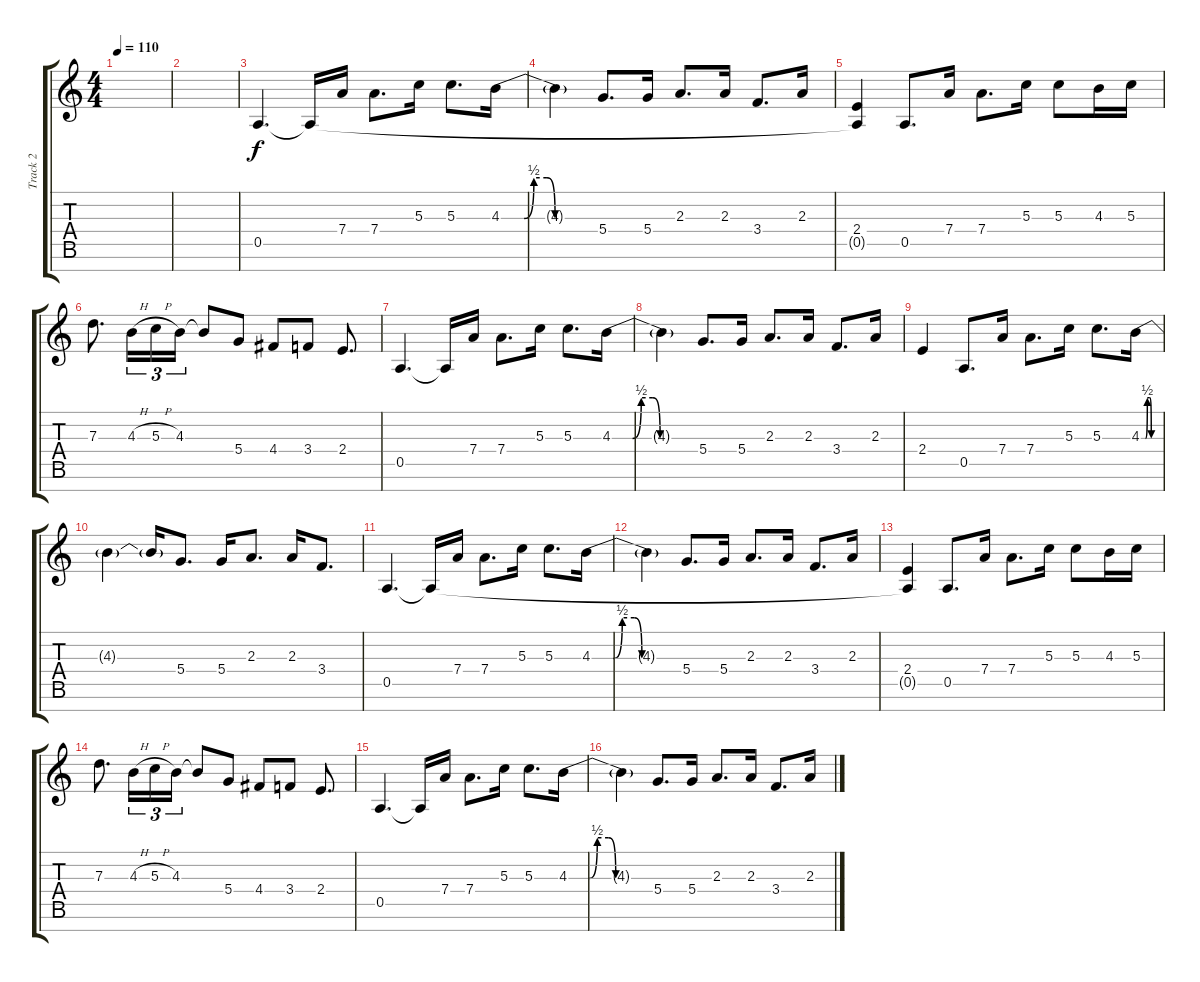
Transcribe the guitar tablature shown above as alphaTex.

\track ("Track 2" "Track 2") {instrument acousticguitarsteel}
\staff {score tabs}
\tuning (E4 B3 G3 D3 A2 E2 B1) {hide}
\ts (4 4)
\tempo 110
\clef g2
\ks c
|
|
0.5.4{d instrument acousticguitarsteel} 0.5{t}.16 7.4.16 7.4.8{d} 5.3.16 5.3.8{d} 4.3{be (custom 0 0 10 0 14 0 20 2 28 2 33 0 60 0)}.16 |
4.3{t}.4 5.4.8{d} 5.4.16 2.3.8{d} 2.3.16 3.4.8{d} 2.3.16 |
(2.4 0.5{t}).4 0.5.8{d} 7.4.16 7.4.8{d} 5.3.16 5.3.8 4.3.16 5.3.16 |
7.3.8{d} 4.3{h}.16{tu (3 2)} 5.3{h}.16{tu (3 2)} 4.3.16{tu (3 2)} 4.3{t}.8 5.4.8 4.4.8 3.4.8 2.4.8{d} |
0.5.4{d} 0.5{t}.16 7.4.16 7.4.8{d} 5.3.16 5.3.8{d} 4.3{be (custom 0 0 10 0 14 0 20 2 28 2 33 0 60 0)}.16 |
4.3{t}.4 5.4.8{d} 5.4.16 2.3.8{d} 2.3.16 3.4.8{d} 2.3.16 |
2.4.4 0.5.8{d} 7.4.16 7.4.8{d} 5.3.16 5.3.8{d} 4.3{be (custom 0 0 10 0 14 0 20 2 28 2 33 0 60 0)}.16 |
4.3{t}.4 4.3{t}.16 5.4.8{d} 5.4.16 2.3.8{d} 2.3.16 3.4.8{d} |
0.5.4{d instrument acousticguitarsteel} 0.5{t}.16 7.4.16 7.4.8{d} 5.3.16 5.3.8{d} 4.3{be (custom 0 0 10 0 14 0 20 2 28 2 33 0 60 0)}.16 |
4.3{t}.4 5.4.8{d} 5.4.16 2.3.8{d} 2.3.16 3.4.8{d} 2.3.16 |
(2.4 0.5{t}).4 0.5.8{d} 7.4.16 7.4.8{d} 5.3.16 5.3.8 4.3.16 5.3.16 |
7.3.8{d} 4.3{h}.16{tu (3 2)} 5.3{h}.16{tu (3 2)} 4.3.16{tu (3 2)} 4.3{t}.8 5.4.8 4.4.8 3.4.8 2.4.8{d} |
0.5.4{d} 0.5{t}.16 7.4.16 7.4.8{d} 5.3.16 5.3.8{d} 4.3{be (custom 0 0 10 0 14 0 20 2 28 2 33 0 60 0)}.16 |
4.3{t}.4 5.4.8{d} 5.4.16 2.3.8{d} 2.3.16 3.4.8{d} 2.3.16
